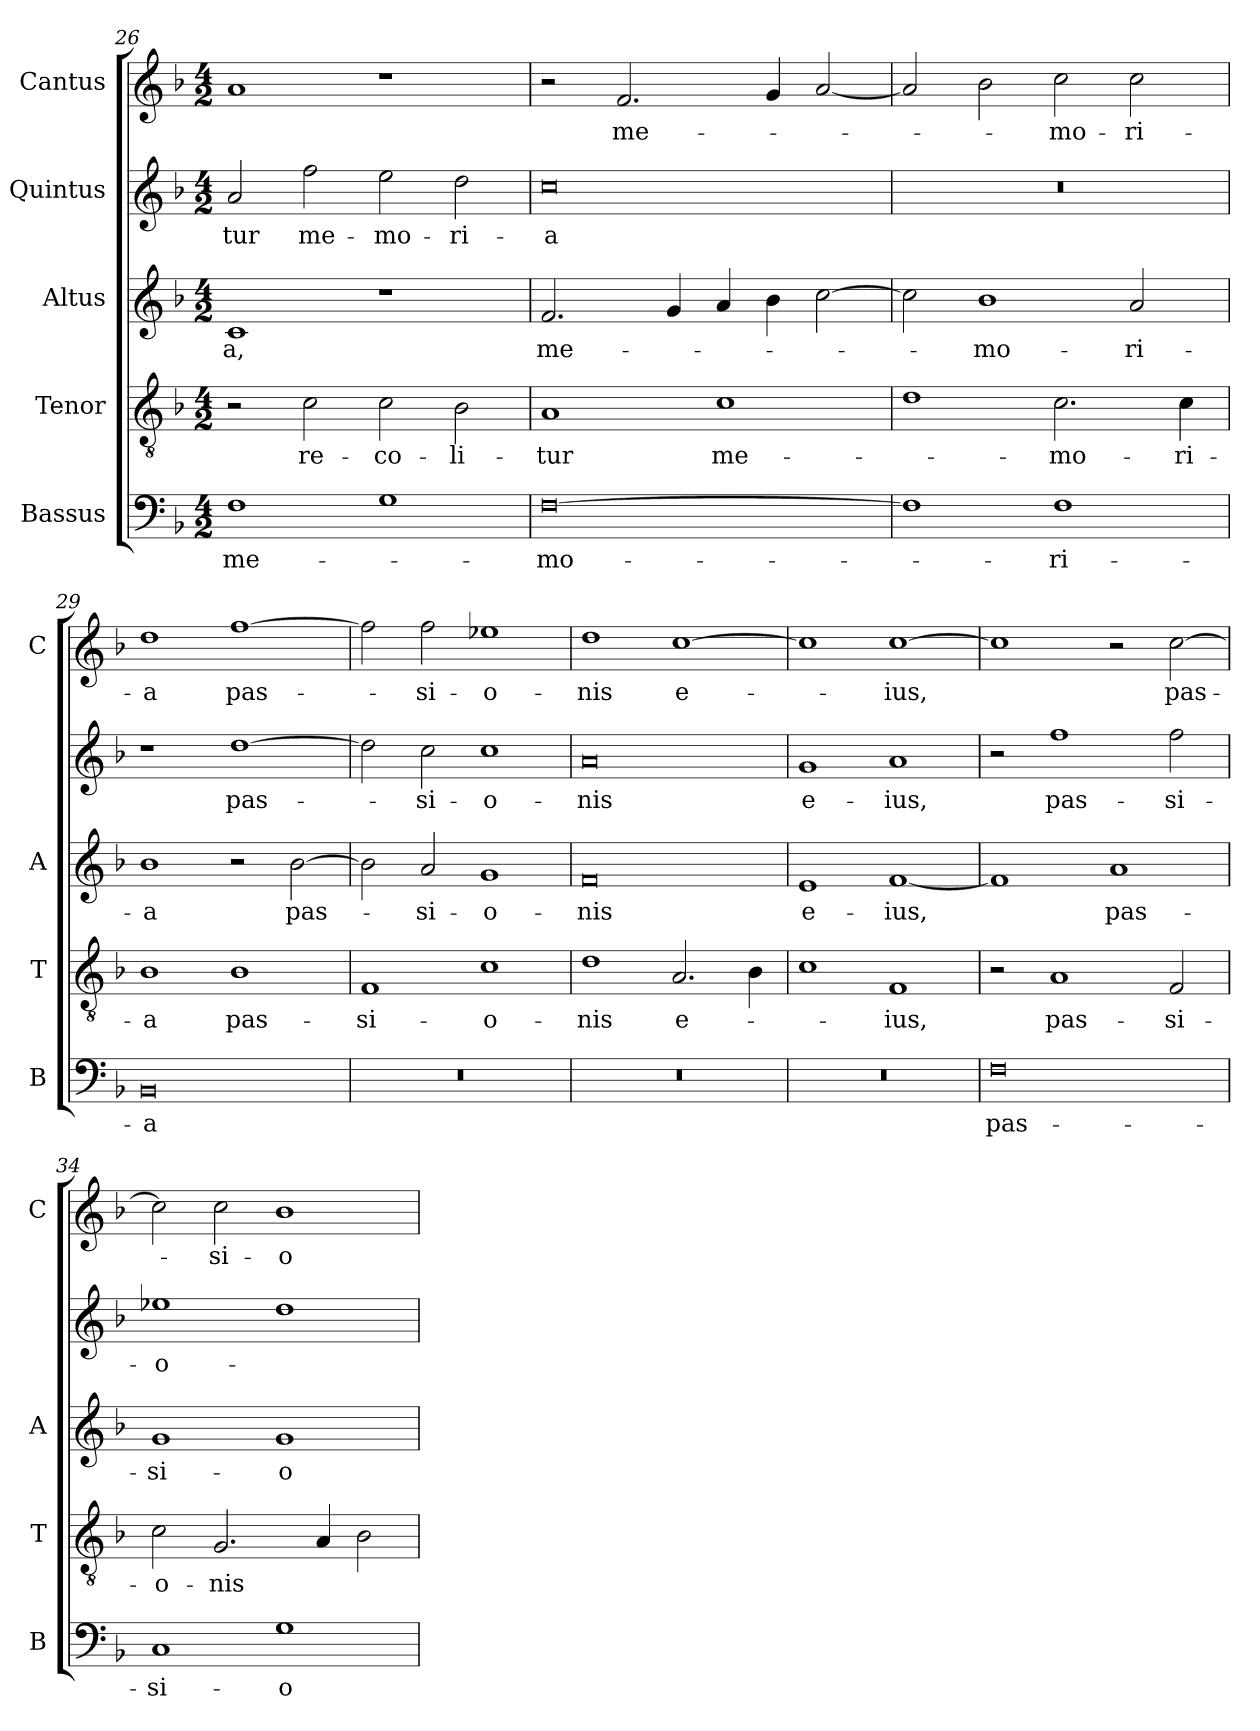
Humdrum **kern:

**kern	**text	**kern	**text	**kern	**text	**kern	**text	**kern	**text
*part5	*part5	*part4	*part4	*part3	*part3	*part2	*part2	*part1	*part1
*staff5	*staff5	*staff4	*staff4	*staff3	*staff3	*staff2	*staff2	*staff1	*staff1
*I"Bassus	*	*I"Tenor	*	*I"Altus	*	*I"Quintus	*	*I"Cantus	*
*I'B	*	*I'T	*	*I'A	*	*	*	*I'C	*
*clefF4	*	*clefGv2	*	*clefG2	*	*clefG2	*	*clefG2	*
*k[b-]	*	*k[b-]	*	*k[b-]	*	*k[b-]	*	*k[b-]	*
*F:	*	*F:	*	*F:	*	*F:	*	*F:	*
*M4/2	*	*M4/2	*	*M4/2	*	*M4/2	*	*M4/2	*
=26	=26	=26	=26	=26	=26	=26	=26	=26	=26
!	!LO:LY:b	!	!	!	!LO:LY:b	!	!LO:LY:b	!	!
1F	me-	2r	.	1c	-a,	2a/	-tur	1a	.
!	!	!	!LO:LY:b	!	!	!	!LO:LY:b	!	!
.	.	2c\	re-	.	.	2ff\	me-	.	.
!	!	!	!LO:LY:b	!	!	!	!LO:LY:b	!	!
1G	.	2c\	-co-	1r	.	2ee\	-mo-	1r	.
!	!	!	!LO:LY:b	!	!	!	!LO:LY:b	!	!
.	.	2B-\	-li-	.	.	2dd\	-ri-	.	.
=27	=27	=27	=27	=27	=27	=27	=27	=27	=27
!	!LO:LY:b	!	!LO:LY:b	!	!LO:LY:b	!	!LO:LY:b	!	!
[0F	-mo-	1A	-tur	2.f/	me-	0cc	-a	2r	.
!	!	!	!	!	!	!	!	!	!LO:LY:b
.	.	.	.	.	.	.	.	2.f/	me-
.	.	.	.	4g/	.	.	.	.	.
!	!	!	!LO:LY:b	!	!	!	!	!	!
.	.	1c	me-	4a/	.	.	.	.	.
.	.	.	.	4b-\	.	.	.	4g/	.
.	.	.	.	[2cc\	.	.	.	[2a/	.
=28	=28	=28	=28	=28	=28	=28	=28	=28	=28
1F]	.	1d	.	2cc\]	.	0r	.	2a/]	.
!	!	!	!	!	!LO:LY:b	!	!	!	!
.	.	.	.	1b-	-mo-	.	.	2b-\	.
!	!LO:LY:b	!	!LO:LY:b	!	!	!	!	!	!LO:LY:b
1F	-ri-	2.c\	-mo-	.	.	.	.	2cc\	-mo-
!	!	!	!	!	!LO:LY:b	!	!	!	!LO:LY:b
.	.	.	.	2a/	-ri-	.	.	2cc\	-ri-
!	!	!	!LO:LY:b	!	!	!	!	!	!
.	.	4c\	-ri-	.	.	.	.	.	.
=29	=29	=29	=29	=29	=29	=29	=29	=29	=29
!	!LO:LY:b	!	!LO:LY:b	!	!LO:LY:b	!	!	!	!LO:LY:b
0BB-	-a	1B-	-a	1b-	-a	1r	.	1dd	-a
!	!	!	!LO:LY:b	!	!	!	!LO:LY:b	!	!LO:LY:b
.	.	1B-	pas-	2r	.	[1dd	pas-	[1ff	pas-
!	!	!	!	!	!LO:LY:b	!	!	!	!
.	.	.	.	[2b-\	pas-	.	.	.	.
!!LO:LB:g=z
=30	=30	=30	=30	=30	=30	=30	=30	=30	=30
!	!	!	!LO:LY:b	!	!	!	!	!	!
0r	.	1F	-si-	2b-\]	.	2dd\]	.	2ff\]	.
!	!	!	!	!	!LO:LY:b	!	!LO:LY:b	!	!LO:LY:b
.	.	.	.	2a/	-si-	2cc\	-si-	2ff\	-si-
!	!	!	!LO:LY:b	!	!LO:LY:b	!	!LO:LY:b	!	!LO:LY:b
.	.	1c	-o-	1g	-o-	1cc	-o-	1ee-X	-o-
=31	=31	=31	=31	=31	=31	=31	=31	=31	=31
!	!	!	!LO:LY:b	!	!LO:LY:b	!	!LO:LY:b	!	!LO:LY:b
0r	.	1d	-nis	0f	-nis	0a	-nis	1dd	-nis
!	!	!	!LO:LY:b	!	!	!	!	!	!LO:LY:b
.	.	2.A/	e-	.	.	.	.	[1cc	e-
.	.	4B-\	.	.	.	.	.	.	.
=32	=32	=32	=32	=32	=32	=32	=32	=32	=32
!	!	!	!	!	!LO:LY:b	!	!LO:LY:b	!	!
0r	.	1c	.	1e	e-	1g	e-	1cc]	.
!	!	!	!LO:LY:b	!	!LO:LY:b	!	!LO:LY:b	!	!LO:LY:b
.	.	1F	-ius,	[1f	-ius,	1a	-ius,	[1cc	-ius,
=33	=33	=33	=33	=33	=33	=33	=33	=33	=33
!	!LO:LY:b	!	!	!	!	!	!	!	!
0F	pas-	2r	.	1f]	.	2r	.	1cc]	.
!	!	!	!LO:LY:b	!	!	!	!LO:LY:b	!	!
.	.	1A	pas-	.	.	1ff	pas-	.	.
!	!	!	!	!	!LO:LY:b	!	!	!	!
.	.	.	.	1a	pas-	.	.	2r	.
!	!	!	!LO:LY:b	!	!	!	!LO:LY:b	!	!LO:LY:b
.	.	2F/	-si-	.	.	2ff\	-si-	[2cc\	pas-
=34	=34	=34	=34	=34	=34	=34	=34	=34	=34
!	!LO:LY:b	!	!LO:LY:b	!	!LO:LY:b	!	!LO:LY:b	!	!
1C	-si-	2c\	-o-	1g	-si-	1ee-X	-o-	2cc\]	.
!	!	!	!LO:LY:b	!	!	!	!	!	!LO:LY:b
.	.	2.G/	-nis	.	.	.	.	2cc\	-si-
!	!LO:LY:b	!	!	!	!LO:LY:b	!	!	!	!LO:LY:b
1G	-o-	.	.	1g	-o-	1dd	.	1b-	-o-
.	.	4A/	.	.	.	.	.	.	.
.	.	2B-\	.	.	.	.	.	.	.
=	=	=	=	=	=	=	=	=	=
*-	*-	*-	*-	*-	*-	*-	*-	*-	*-
